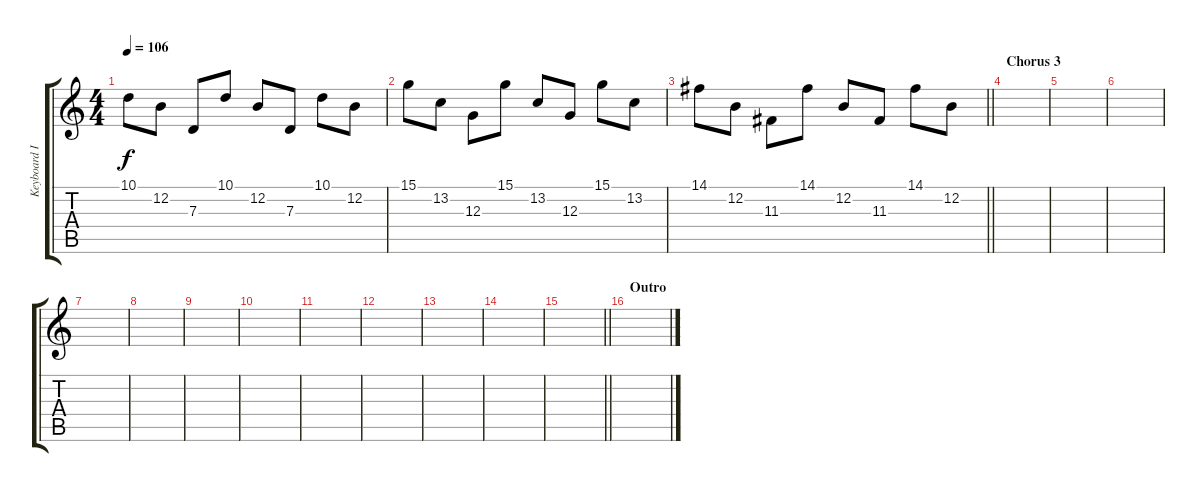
\track ("Keyboard I - Christian Lorenz" "Keyboard I") {instrument choiraahs}
\staff {score tabs}
\tuning (E4 B3 G3 D3 A2 E2) {hide}
\ts (4 4)
\tempo 106
\clef g2
\ks c
10.1.8{dy f} 12.2.8 7.3.8 10.1.8 12.2.8 7.3.8 10.1.8 12.2.8 |
15.1.8 13.2.8 12.3.8 15.1.8 13.2.8 12.3.8 15.1.8 13.2.8 |
\barLineRight lightlight
14.1.8 12.2.8 11.3.8 14.1.8 12.2.8 11.3.8 14.1.8 12.2.8 |
\section ("" "Chorus 3")
|
|
|
|
|
|
|
|
|
|
|
\barLineRight lightlight
|
\section ("" "Outro")
